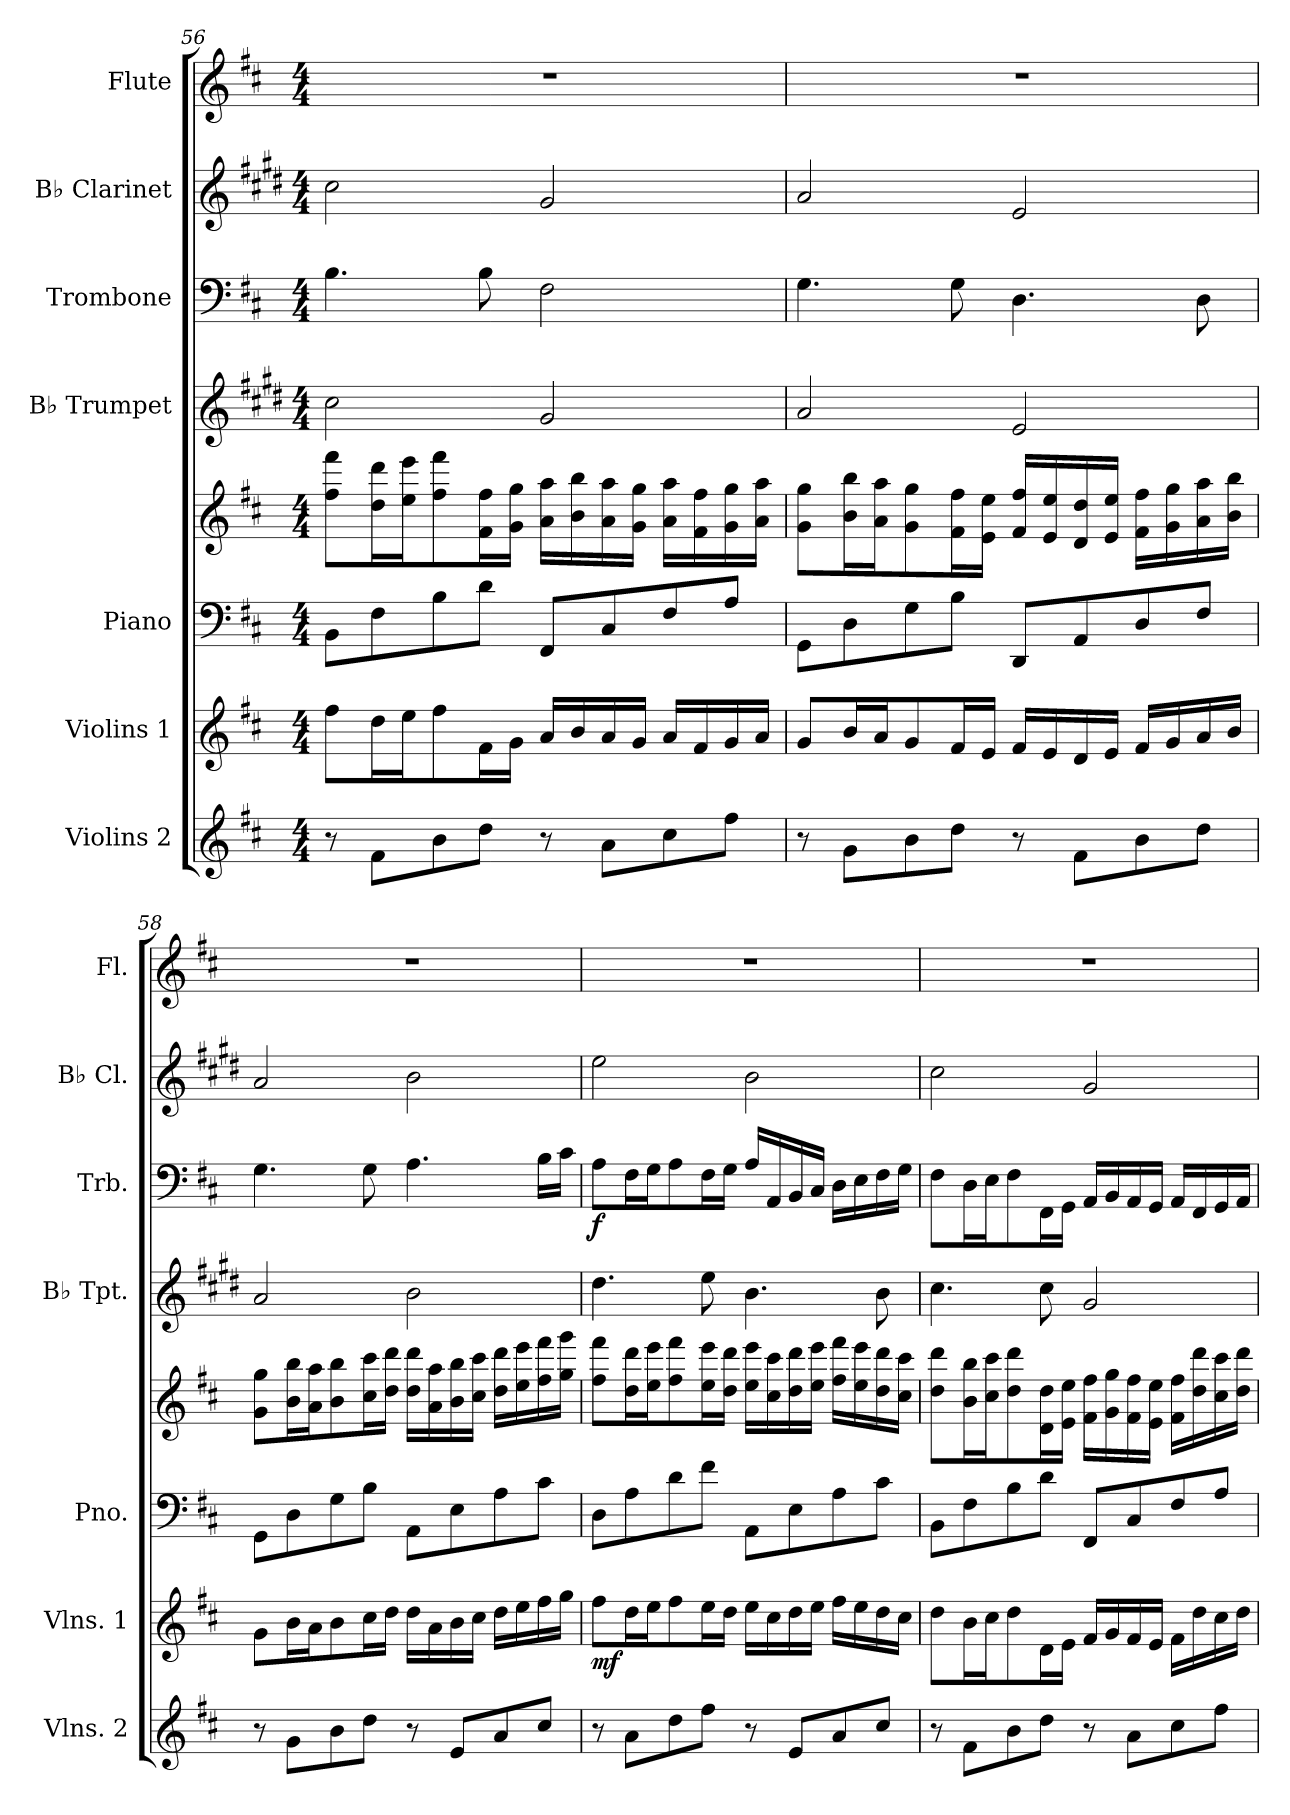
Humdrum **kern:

**kern	**kern	**dynam	**kern	**kern	**kern	**kern	**dynam	**kern	**kern
*part7	*part6	*part6	*part5	*part5	*part4	*part3	*part3	*part2	*part1
*staff8	*staff7	*staff7	*staff6	*staff5	*staff4	*staff3	*staff3	*staff2	*staff1
*I"Violins 2	*I"Violins 1	*	*I"Piano	*	*I"B♭ Trumpet	*I"Trombone	*	*I"B♭ Clarinet	*I"Flute
*I'Vlns. 2	*I'Vlns. 1	*	*I'Pno.	*	*I'B♭ Tpt.	*I'Trb.	*	*I'B♭ Cl.	*I'Fl.
!!LO:PB:g=z
*clefG2	*clefG2	*	*clefF4	*clefG2	*clefG2	*clefF4	*	*clefG2	*clefG2
*	*	*	*	*	*ITrd1c2	*	*	*ITrd1c2	*
*k[f#c#]	*k[f#c#]	*	*k[f#c#]	*k[f#c#]	*k[f#c#]	*k[f#c#]	*	*k[f#c#]	*k[f#c#]
*D:	*D:	*	*D:	*D:	*D:	*D:	*	*D:	*D:
*M4/4	*M4/4	*	*M4/4	*M4/4	*M4/4	*M4/4	*	*M4/4	*M4/4
=56	=56	=56	=56	=56	=56	=56	=56	=56	=56
8r	8ff#\L	.	8BB\L	8ff#\ 8fff#\L	2b\	4.B\	.	2b\	1r
8f#\L	16dd\L	.	8F#\	16dd\ 16ddd\L	.	.	.	.	.
.	16ee\J	.	.	16ee\ 16eee\J	.	.	.	.	.
8b\	8ff#\	.	8B\	8ff#\ 8fff#\	.	.	.	.	.
8dd\J	16f#\L	.	8d\J	16f#\ 16ff#\L	.	8B\	.	.	.
.	16g\JJ	.	.	16g\ 16gg\JJ	.	.	.	.	.
8r	16a/LL	.	8FF#/L	16a\ 16aa\LL	2f#/	2F#\	.	2f#/	.
.	16b/	.	.	16b\ 16bb\	.	.	.	.	.
8a\L	16a/	.	8C#/	16a\ 16aa\	.	.	.	.	.
.	16g/JJ	.	.	16g\ 16gg\JJ	.	.	.	.	.
8cc#\	16a/LL	.	8F#/	16a\ 16aa\LL	.	.	.	.	.
.	16f#/	.	.	16f#\ 16ff#\	.	.	.	.	.
8ff#\J	16g/	.	8A/J	16g\ 16gg\	.	.	.	.	.
.	16a/JJ	.	.	16a\ 16aa\JJ	.	.	.	.	.
=57	=57	=57	=57	=57	=57	=57	=57	=57	=57
8r	8g/L	.	8GG\L	8g\ 8gg\L	2g/	4.G\	.	2g/	1r
8g\L	16b/L	.	8D\	16b\ 16bb\L	.	.	.	.	.
.	16a/J	.	.	16a\ 16aa\J	.	.	.	.	.
8b\	8g/	.	8G\	8g\ 8gg\	.	.	.	.	.
8dd\J	16f#/L	.	8B\J	16f#\ 16ff#\L	.	8G\	.	.	.
.	16e/JJ	.	.	16e\ 16ee\JJ	.	.	.	.	.
8r	16f#/LL	.	8DD/L	16f#/ 16ff#/LL	2d/	4.D\	.	2d/	.
.	16e/	.	.	16e/ 16ee/	.	.	.	.	.
8f#\L	16d/	.	8AA/	16d/ 16dd/	.	.	.	.	.
.	16e/JJ	.	.	16e/ 16ee/JJ	.	.	.	.	.
8b\	16f#/LL	.	8D/	16f#\ 16ff#\LL	.	.	.	.	.
.	16g/	.	.	16g\ 16gg\	.	.	.	.	.
8dd\J	16a/	.	8F#/J	16a\ 16aa\	.	8D\	.	.	.
.	16b/JJ	.	.	16b\ 16bb\JJ	.	.	.	.	.
!!LO:PB:g=z
=58	=58	=58	=58	=58	=58	=58	=58	=58	=58
8r	8g\L	.	8GG\L	8g\ 8gg\L	2g/	4.G\	.	2g/	1r
8g\L	16b\L	.	8D\	16b\ 16bb\L	.	.	.	.	.
.	16a\J	.	.	16a\ 16aa\J	.	.	.	.	.
8b\	8b\	.	8G\	8b\ 8bb\	.	.	.	.	.
8dd\J	16cc#\L	.	8B\J	16cc#\ 16ccc#\L	.	8G\	.	.	.
.	16dd\JJ	.	.	16dd\ 16ddd\JJ	.	.	.	.	.
8r	16dd\LL	.	8AA\L	16dd\ 16ddd\LL	2a\	4.A\	.	2a\	.
.	16a\	.	.	16a\ 16aa\	.	.	.	.	.
8e/L	16b\	.	8E\	16b\ 16bb\	.	.	.	.	.
.	16cc#\JJ	.	.	16cc#\ 16ccc#\JJ	.	.	.	.	.
8a/	16dd\LL	.	8A\	16dd\ 16ddd\LL	.	.	.	.	.
.	16ee\	.	.	16ee\ 16eee\	.	.	.	.	.
8cc#/J	16ff#\	.	8c#\J	16ff#\ 16fff#\	.	16B\LL	.	.	.
.	16gg\JJ	.	.	16gg\ 16ggg\JJ	.	16c#\JJ	.	.	.
=59	=59	=59	=59	=59	=59	=59	=59	=59	=59
!	!	!LO:DY:b	!	!	!	!	!LO:DY:b	!	!
8r	8ff#\L	mf	8D\L	8ff#\ 8fff#\L	4.cc#\	8A\L	f	2dd\	1r
8a\L	16dd\L	.	8A\	16dd\ 16ddd\L	.	16F#\L	.	.	.
.	16ee\J	.	.	16ee\ 16eee\J	.	16G\J	.	.	.
8dd\	8ff#\	.	8d\	8ff#\ 8fff#\	.	8A\	.	.	.
8ff#\J	16ee\L	.	8f#\J	16ee\ 16eee\L	8dd\	16F#\L	.	.	.
.	16dd\JJ	.	.	16dd\ 16ddd\JJ	.	16G\JJ	.	.	.
8r	16ee\LL	.	8AA\L	16ee\ 16eee\LL	4.a\	16A/LL	.	2a\	.
.	16cc#\	.	.	16cc#\ 16ccc#\	.	16AA/	.	.	.
8e/L	16dd\	.	8E\	16dd\ 16ddd\	.	16BB/	.	.	.
.	16ee\JJ	.	.	16ee\ 16eee\JJ	.	16C#/JJ	.	.	.
8a/	16ff#\LL	.	8A\	16ff#\ 16fff#\LL	.	16D\LL	.	.	.
.	16ee\	.	.	16ee\ 16eee\	.	16E\	.	.	.
8cc#/J	16dd\	.	8c#\J	16dd\ 16ddd\	8a\	16F#\	.	.	.
.	16cc#\JJ	.	.	16cc#\ 16ccc#\JJ	.	16G\JJ	.	.	.
!!LO:PB:g=z
=60	=60	=60	=60	=60	=60	=60	=60	=60	=60
8r	8dd\L	.	8BB\L	8dd\ 8ddd\L	4.b\	8F#\L	.	2b\	1r
8f#\L	16b\L	.	8F#\	16b\ 16bb\L	.	16D\L	.	.	.
.	16cc#\J	.	.	16cc#\ 16ccc#\J	.	16E\J	.	.	.
8b\	8dd\	.	8B\	8dd\ 8ddd\	.	8F#\	.	.	.
8dd\J	16d\L	.	8d\J	16d\ 16dd\L	8b\	16FF#\L	.	.	.
.	16e\JJ	.	.	16e\ 16ee\JJ	.	16GG\JJ	.	.	.
8r	16f#/LL	.	8FF#/L	16f#\ 16ff#\LL	2f#/	16AA/LL	.	2f#/	.
.	16g/	.	.	16g\ 16gg\	.	16BB/	.	.	.
8a\L	16f#/	.	8C#/	16f#\ 16ff#\	.	16AA/	.	.	.
.	16e/JJ	.	.	16e\ 16ee\JJ	.	16GG/JJ	.	.	.
8cc#\	16f#\LL	.	8F#/	16f#\ 16ff#\LL	.	16AA/LL	.	.	.
.	16dd\	.	.	16dd\ 16ddd\	.	16FF#/	.	.	.
8ff#\J	16cc#\	.	8A/J	16cc#\ 16ccc#\	.	16GG/	.	.	.
.	16dd\JJ	.	.	16dd\ 16ddd\JJ	.	16AA/JJ	.	.	.
=	=	=	=	=	=	=	=	=	=
*-	*-	*-	*-	*-	*-	*-	*-	*-	*-
